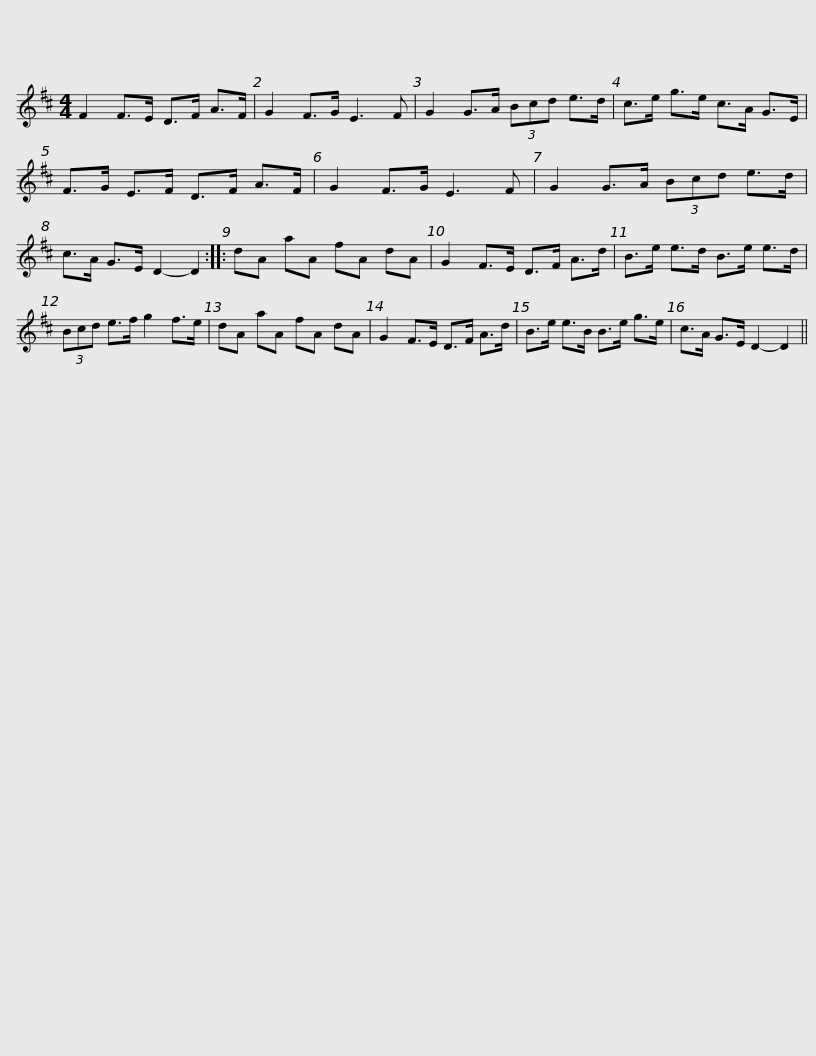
X:1
L:1/8
M:4/4
I:linebreak $
K:D
V:1 treble
V:1
 F2 F>E D>F A>F | G2 F>G E3 F | G2 G>A (3Bcd e>d | c>e g>e c>A G>E | F>G E>F D>F A>F |$ %5
 G2 F>G E3 F | G2 G>A (3Bcd e>d | c>A G>E D2- D2 :: dA aA fA dA | G2 F>E D>F A>d |$ %10
 B>e e>d B>e e>d | (3Bcd e>f g2 f>e | dA aA fA dA | G2 F>E D>F A>d | B>e e>B B>e g>e |$ %15
 c>A G>E D2- D2 || %16
